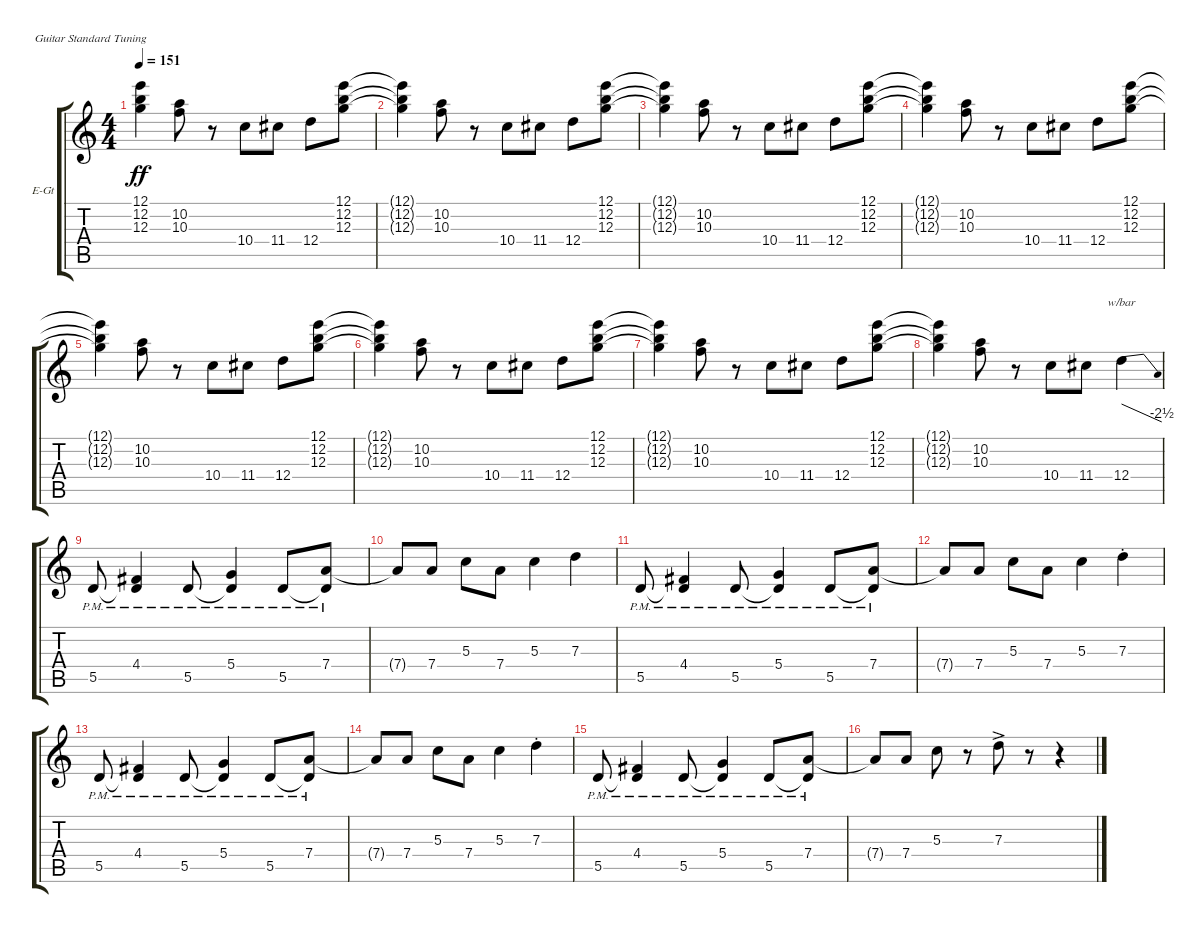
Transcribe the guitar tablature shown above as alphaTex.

\bracketExtendMode groupsimilarinstruments
\firstSystemTrackNameOrientation horizontal
\otherSystemsTrackNameOrientation horizontal
\track ("Electric Guitar- Mick" "E-Gt") {instrument electricguitarclean}
\staff {score tabs}
\tuning (E4 B3 G3 D3 A2 E2)
\ts (4 4)
\tempo 151
\clef g2
\ks aminor
(12.3{t} 12.2{t} 12.1{t}).4{dy ff} (10.3 10.2).8 r.8 10.4.8 11.4.8 12.4.8 (12.3 12.2 12.1).8 |
(12.3{t} 12.2{t} 12.1{t}).4 (10.3 10.2).8 r.8 10.4.8 11.4.8 12.4.8 (12.3 12.2 12.1).8 |
(12.3{t} 12.2{t} 12.1{t}).4 (10.3 10.2).8 r.8 10.4.8 11.4.8 12.4.8 (12.3 12.2 12.1).8 |
(12.3{t} 12.2{t} 12.1{t}).4 (10.3 10.2).8 r.8 10.4.8 11.4.8 12.4.8 (12.3 12.2 12.1).8 |
(12.3{t} 12.2{t} 12.1{t}).4 (10.3 10.2).8 r.8 10.4.8 11.4.8 12.4.8 (12.3 12.2 12.1).8 |
(12.3{t} 12.2{t} 12.1{t}).4 (10.3 10.2).8 r.8 10.4.8 11.4.8 12.4.8 (12.3 12.2 12.1).8 |
(12.3{t} 12.2{t} 12.1{t}).4 (10.3 10.2).8 r.8 10.4.8 11.4.8 12.4.8 (12.3 12.2 12.1).8 |
(12.3{t} 12.2{t} 12.1{t}).4 (10.3 10.2).8 r.8 10.4.8 11.4.8 12.4.4{tbe (dive default 34.8 0 60 -10)} |
5.5{pm}.8 (4.4 5.5{pm t}).4 5.5{pm}.8 (5.4 5.5{pm t}).4 5.5{pm}.8 (7.4 5.5{pm t}).8 |
7.4{t}.8 7.4.8 5.3.8 7.4.8 5.3.4 7.3.4 |
5.5{pm}.8 (4.4 5.5{pm t}).4 5.5{pm}.8 (5.4 5.5{pm t}).4 5.5{pm}.8 (7.4 5.5{pm t}).8 |
7.4{t}.8 7.4.8 5.3.8 7.4.8 5.3.4 7.3{st}.4 |
5.5{pm}.8 (4.4 5.5{pm t}).4 5.5{pm}.8 (5.4 5.5{pm t}).4 5.5{pm}.8 (7.4 5.5{pm t}).8 |
7.4{t}.8 7.4.8 5.3.8 7.4.8 5.3.4 7.3{st}.4 |
5.5{pm}.8 (4.4 5.5{pm t}).4 5.5{pm}.8 (5.4 5.5{pm t}).4 5.5{pm}.8 (7.4 5.5{pm t}).8 |
7.4{t}.8 7.4.8 5.3.8 r.8 7.3{ac}.8 r.8 r.4
